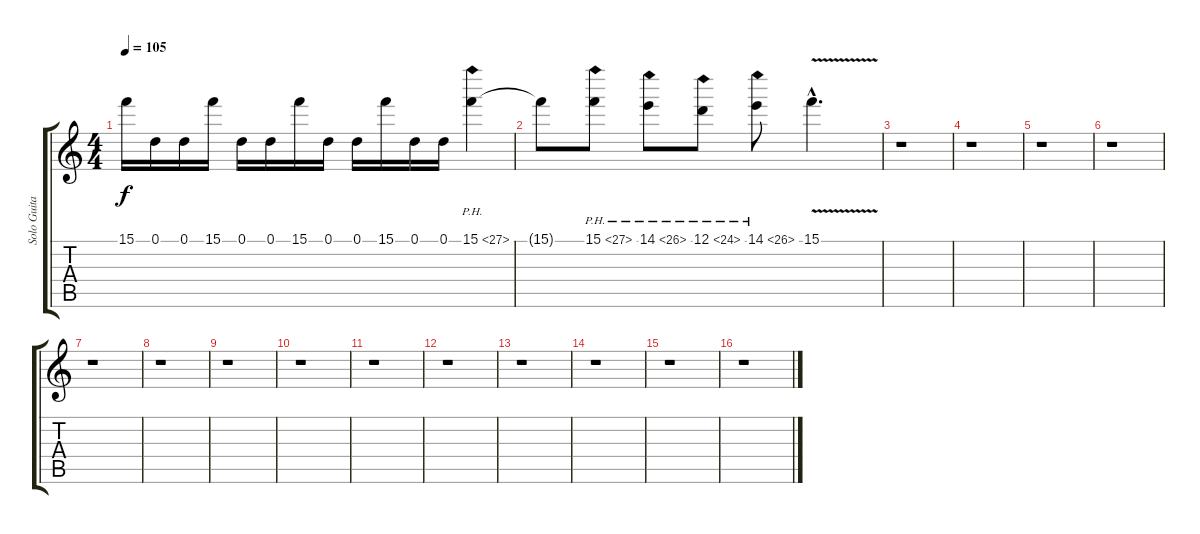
\track ("Solo Guitar" "Solo Guita") {instrument distortionguitar}
\staff {score tabs}
\tuning (D4 A3 F3 C3 G2 D2) {hide}
\ts (4 4)
\tempo 105
\clef g2
\ks c
15.1.16{dy f} 0.1.16 0.1.16 15.1.16 0.1.16 0.1.16 15.1.16 0.1.16 0.1.16 15.1.16 0.1.16 0.1.16 15.1{ph 12}.4 |
15.1{t}.8 15.1{ph 12}.8 14.1{ph 12}.8 12.1{ph 12}.8 14.1{ph 12}.8 15.1{v hac}.4{d} |
r.1 |
r.1 |
r.1 |
r.1 |
r.1 |
r.1 |
r.1 |
r.1 |
r.1 |
r.1 |
r.1 |
r.1 |
r.1 |
r.1
